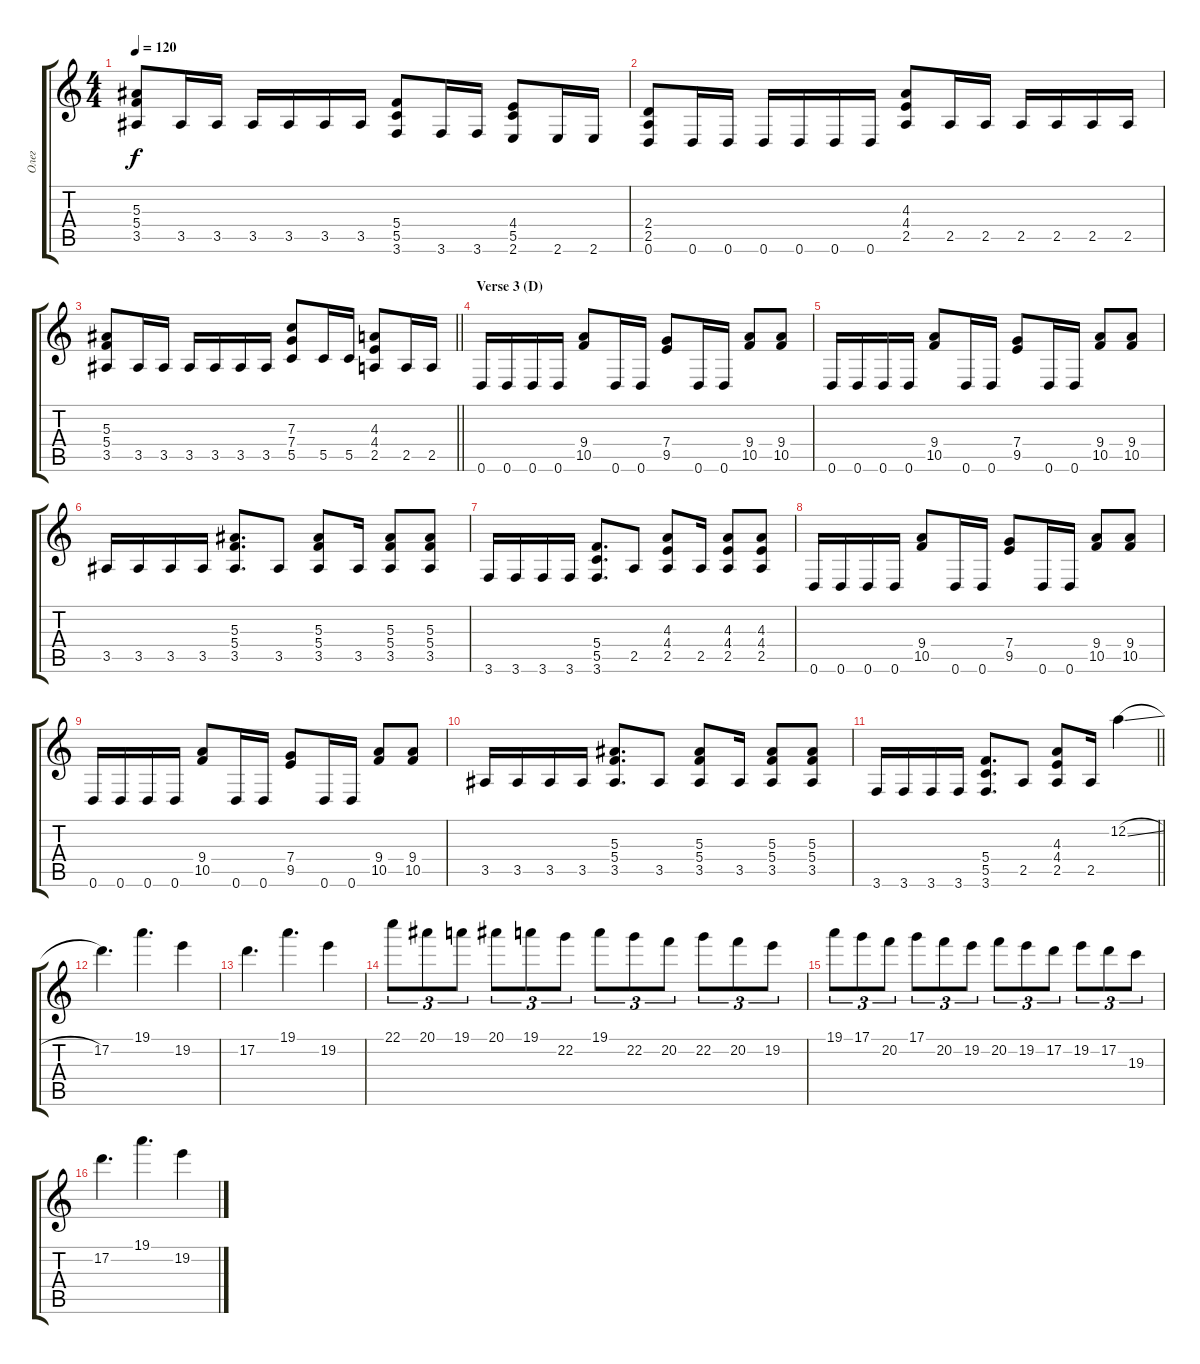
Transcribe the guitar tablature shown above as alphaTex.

\track ("Олег" "Олег") {instrument distortionguitar}
\staff {score tabs}
\tuning (D4 A3 F3 C3 G2 D2) {hide}
\ts (4 4)
\tempo 120
\clef g2
\ks c
(5.3 5.4 3.5).8{dy f} 3.5.16 3.5.16 3.5.16 3.5.16 3.5.16 3.5.16 (5.4 5.5 3.6).8 3.6.16 3.6.16 (4.4 5.5 2.6).8 2.6.16 2.6.16 |
(2.4 2.5 0.6).8 0.6.16 0.6.16 0.6.16 0.6.16 0.6.16 0.6.16 (4.3 4.4 2.5).8 2.5.16 2.5.16 2.5.16 2.5.16 2.5.16 2.5.16 |
\barLineRight lightlight
(5.3 5.4 3.5).8 3.5.16 3.5.16 3.5.16 3.5.16 3.5.16 3.5.16 (7.3 7.4 5.5).8 5.5.16 5.5.16 (4.3 4.4 2.5).8 2.5.16 2.5.16 |
\section ("" "Verse 3 (D)")
0.6.16 0.6.16 0.6.16 0.6.16 (9.4 10.5).8 0.6.16 0.6.16 (7.4 9.5).8 0.6.16 0.6.16 (9.4 10.5).8 (9.4 10.5).8 |
0.6.16 0.6.16 0.6.16 0.6.16 (9.4 10.5).8 0.6.16 0.6.16 (7.4 9.5).8 0.6.16 0.6.16 (9.4 10.5).8 (9.4 10.5).8 |
3.5.16 3.5.16 3.5.16 3.5.16 (5.3 5.4 3.5).8{d} 3.5.8 (5.3 5.4 3.5).8 3.5.16 (5.3 5.4 3.5).8 (5.3 5.4 3.5).8 |
3.6.16 3.6.16 3.6.16 3.6.16 (5.4 5.5 3.6).8{d} 2.5.8 (4.3 4.4 2.5).8 2.5.16 (4.3 4.4 2.5).8 (4.3 4.4 2.5).8 |
0.6.16 0.6.16 0.6.16 0.6.16 (9.4 10.5).8 0.6.16 0.6.16 (7.4 9.5).8 0.6.16 0.6.16 (9.4 10.5).8 (9.4 10.5).8 |
0.6.16 0.6.16 0.6.16 0.6.16 (9.4 10.5).8 0.6.16 0.6.16 (7.4 9.5).8 0.6.16 0.6.16 (9.4 10.5).8 (9.4 10.5).8 |
3.5.16 3.5.16 3.5.16 3.5.16 (5.3 5.4 3.5).8{d} 3.5.8 (5.3 5.4 3.5).8 3.5.16 (5.3 5.4 3.5).8 (5.3 5.4 3.5).8 |
\barLineRight lightlight
3.6.16 3.6.16 3.6.16 3.6.16 (5.4 5.5 3.6).8{d} 2.5.8 (4.3 4.4 2.5).8 2.5.16 12.2{sl}.4 |
\section ("" "")
17.2.4{d} 19.1.4{d} 19.2.4 |
17.2.4{d} 19.1.4{d} 19.2.4 |
22.1.8{tu (3 2)} 20.1.8{tu (3 2)} 19.1.8{tu (3 2)} 20.1.8{tu (3 2)} 19.1.8{tu (3 2)} 22.2.8{tu (3 2)} 19.1.8{tu (3 2)} 22.2.8{tu (3 2)} 20.2.8{tu (3 2)} 22.2.8{tu (3 2)} 20.2.8{tu (3 2)} 19.2.8{tu (3 2)} |
19.1.8{tu (3 2)} 17.1.8{tu (3 2)} 20.2.8{tu (3 2)} 17.1.8{tu (3 2)} 20.2.8{tu (3 2)} 19.2.8{tu (3 2)} 20.2.8{tu (3 2)} 19.2.8{tu (3 2)} 17.2.8{tu (3 2)} 19.2.8{tu (3 2)} 17.2.8{tu (3 2)} 19.3.8{tu (3 2)} |
17.2.4{d} 19.1.4{d} 19.2.4
